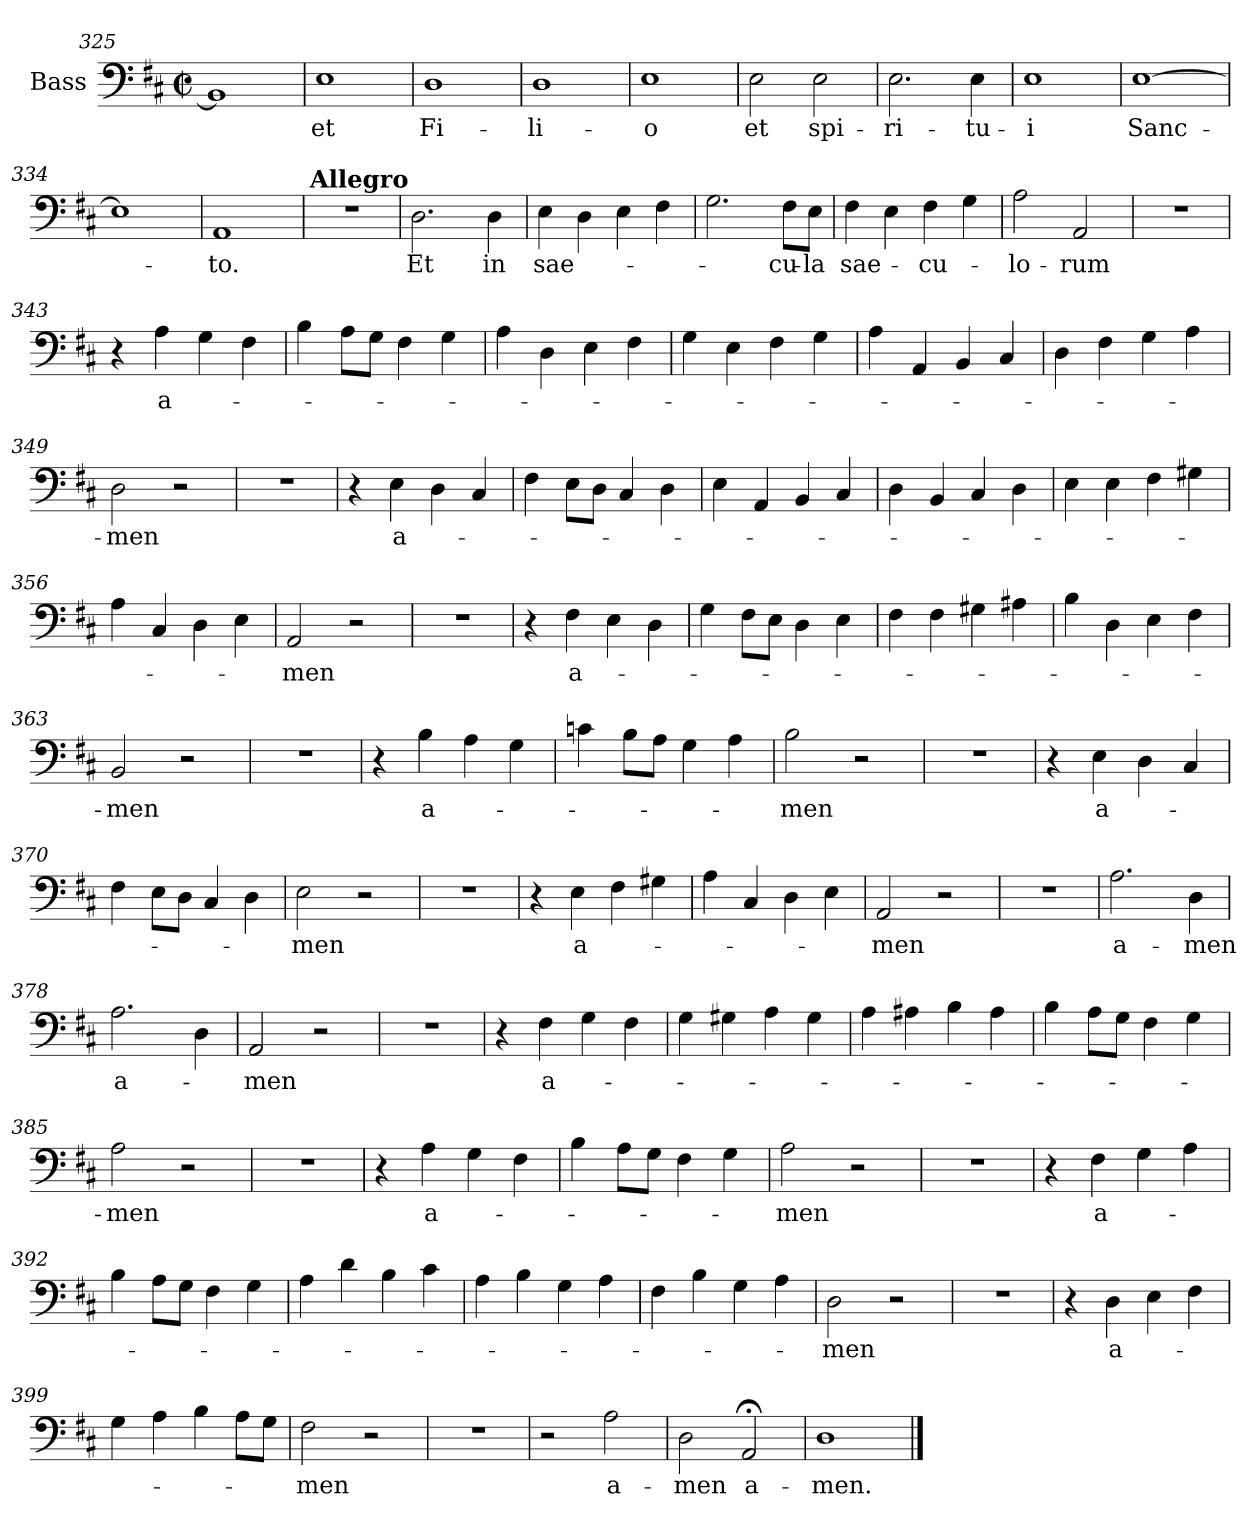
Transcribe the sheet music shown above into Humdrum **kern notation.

**kern	**text
*part1	*part1
*staff1	*staff1
*I"Bass	*
*I'B.	*
*clefF4	*
*k[f#c#]	*
*M4/4	*
*met(c|)	*
=325	=325
1BB]	.
=326	=326
1E	et
=327	=327
1D	Fi-
=328	=328
1D	-li-
=329	=329
1E	-o
=330	=330
2E\	et
2E\	spi-
=331	=331
2.E\	-ri-
4E\	-tu-
=332	=332
1E	-i
=333	=333
[1E	Sanc-
=334	=334
1E]	.
!!LO:LB:g=z
=335	=335
1AA	-to.
=336	=336
!LO:TX:a:B:t=Allegro	!
1r	.
=337	=337
2.D\	Et
4D\	in
=338	=338
4E\	sae-
4D\	.
4E\	.
4F#\	.
=339	=339
2.G\	.
8F#\L	-cu-
8E\J	-la
=340	=340
4F#\	sae-
4E\	.
4F#\	-cu-
4G\	.
=341	=341
2A\	-lo-
2AA/	-rum
=342	=342
1r	.
=343	=343
4r	.
4A\	a-
4G\	.
4F#\	.
!!LO:LB:g=z
=344	=344
4B\	.
8A\L	.
8G\J	.
4F#\	.
4G\	.
=345	=345
4A\	.
4D\	.
4E\	.
4F#\	.
=346	=346
4G\	.
4E\	.
4F#\	.
4G\	.
=347	=347
4A\	.
4AA/	.
4BB/	.
4C#/	.
=348	=348
4D\	.
4F#\	.
4G\	.
4A\	.
=349	=349
2D\	-men
2r	.
=350	=350
1r	.
=351	=351
4r	.
4E\	a-
4D\	.
4C#/	.
=352	=352
4F#\	.
8E\L	.
8D\J	.
4C#/	.
4D\	.
!!LO:LB:g=z
=353	=353
4E\	.
4AA/	.
4BB/	.
4C#/	.
=354	=354
4D\	.
4BB/	.
4C#/	.
4D\	.
=355	=355
4E\	.
4E\	.
4F#\	.
4G#X\	.
=356	=356
4A\	.
4C#/	.
4D\	.
4E\	.
=357	=357
2AA/	-men
2r	.
=358	=358
1r	.
=359	=359
4r	.
4F#\	a-
4E\	.
4D\	.
=360	=360
4G\	.
8F#\L	.
8E\J	.
4D\	.
4E\	.
!!LO:PB:g=z
=361	=361
4F#\	.
4F#\	.
4G#X\	.
4A#X\	.
=362	=362
4B\	.
4D\	.
4E\	.
4F#\	.
=363	=363
2BB/	-men
2r	.
=364	=364
1r	.
=365	=365
4r	.
4B\	a-
4A\	.
4G\	.
=366	=366
4cn\	.
8B\L	.
8A\J	.
4G\	.
4A\	.
=367	=367
2B\	-men
2r	.
=368	=368
1r	.
=369	=369
4r	.
4E\	a-
4D\	.
4C#/	.
!!LO:LB:g=z
=370	=370
4F#\	.
8E\L	.
8D\J	.
4C#/	.
4D\	.
=371	=371
2E\	-men
2r	.
=372	=372
1r	.
=373	=373
4r	.
4E\	a-
4F#\	.
4G#X\	.
=374	=374
4A\	.
4C#/	.
4D\	.
4E\	.
=375	=375
2AA/	-men
2r	.
=376	=376
1r	.
=377	=377
2.A\	a-
4D\	-men
=378	=378
2.A\	a-
4D\	.
=379	=379
2AA/	-men
2r	.
!!LO:LB:g=z
=380	=380
1r	.
=381	=381
4r	.
4F#\	a-
4G\	.
4F#\	.
=382	=382
4G\	.
4G#X\	.
4A\	.
4G#\	.
=383	=383
4A\	.
4A#X\	.
4B\	.
4A#\	.
=384	=384
4B\	.
8A\L	.
8G\J	.
4F#\	.
4G\	.
=385	=385
2A\	-men
2r	.
=386	=386
1r	.
=387	=387
4r	.
4A\	a-
4G\	.
4F#\	.
=388	=388
4B\	.
8A\L	.
8G\J	.
4F#\	.
4G\	.
!!LO:LB:g=z
=389	=389
2A\	-men
2r	.
=390	=390
1r	.
=391	=391
4r	.
4F#\	a-
4G\	.
4A\	.
=392	=392
4B\	.
8A\L	.
8G\J	.
4F#\	.
4G\	.
=393	=393
4A\	.
4d\	.
4B\	.
4c#\	.
=394	=394
4A\	.
4B\	.
4G\	.
4A\	.
=395	=395
4F#\	.
4B\	.
4G\	.
4A\	.
=396	=396
2D\	-men
2r	.
=397	=397
1r	.
!!LO:LB:g=z
=398	=398
4r	.
4D\	a-
4E\	.
4F#\	.
=399	=399
4G\	.
4A\	.
4B\	.
8A\L	.
8G\J	.
=400	=400
2F#\	-men
2r	.
=401	=401
1r	.
=402	=402
2r	.
2A\	a-
=403	=403
2D\	-men
2AA;</	a-
=404	=404
1D	-men.
==	==
*-	*-
